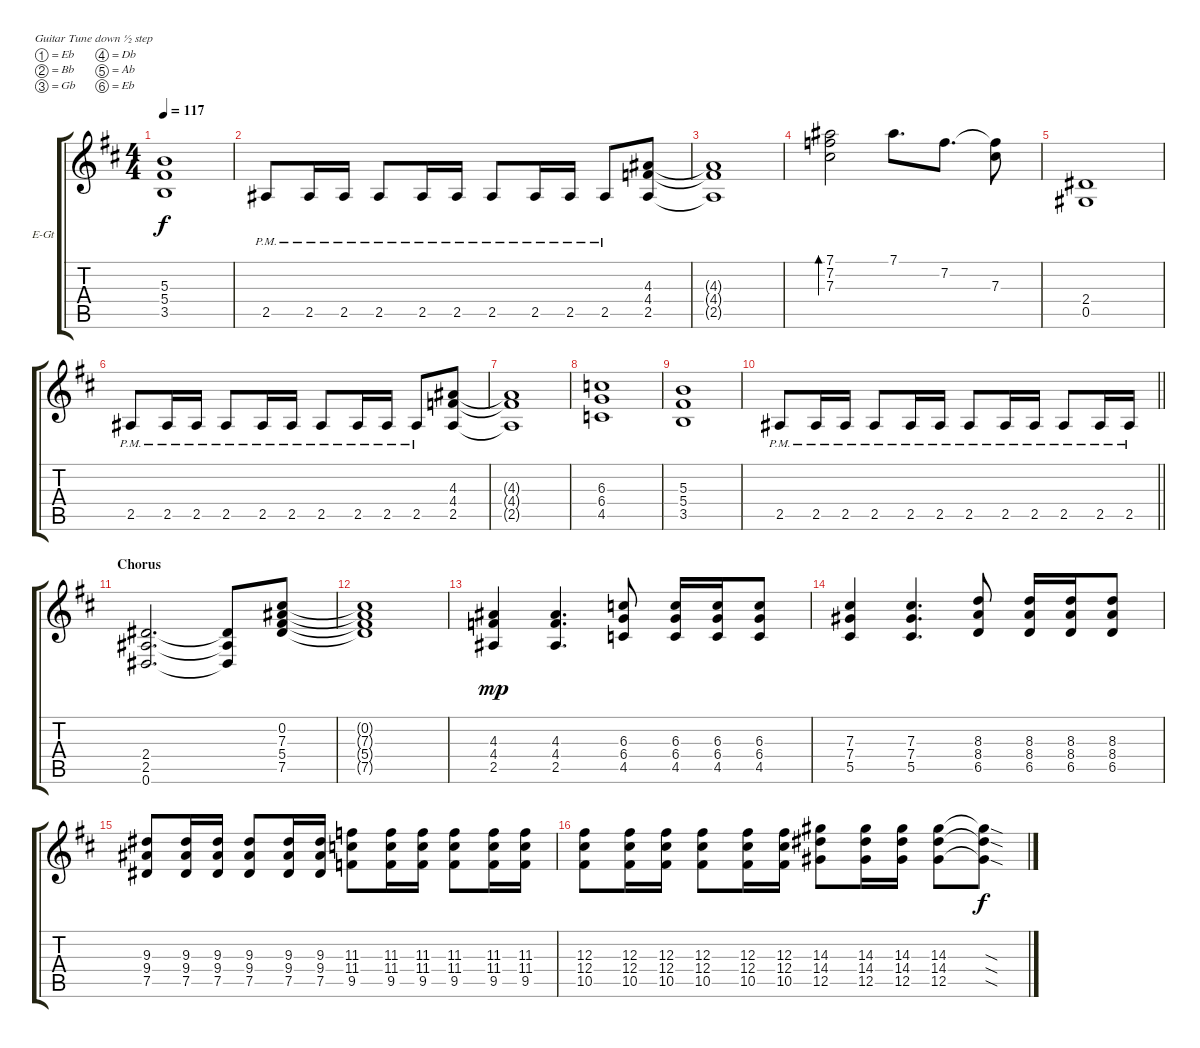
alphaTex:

\bracketExtendMode groupsimilarinstruments
\firstSystemTrackNameOrientation horizontal
\otherSystemsTrackNameOrientation horizontal
\track ("Гитара 2" "E-Gt") {instrument distortionguitar}
\staff {score tabs}
\tuning (Eb4 Bb3 Gb3 Db3 Ab2 Eb2)
\ts (4 4)
\tempo 117
\clef g2
\ks d
(5.3 5.4 3.5).1{dy f} |
2.5{pm}.8 2.5{pm}.16 2.5{pm}.16 2.5{pm}.8 2.5{pm}.16 2.5{pm}.16 2.5{pm}.8 2.5{pm}.16 2.5{pm}.16 2.5{pm}.8 (4.3 4.4 2.5).8 |
(4.3{t} 4.4{t} 2.5{t}).1 |
(7.1 7.2 7.3).2{bd 240} 7.1.8{d} 7.2.8{d} (7.2{t} 7.3).8 |
(2.4 0.5).1 |
2.5{pm}.8 2.5{pm}.16 2.5{pm}.16 2.5{pm}.8 2.5{pm}.16 2.5{pm}.16 2.5{pm}.8 2.5{pm}.16 2.5{pm}.16 2.5{pm}.8 (4.3 4.4 2.5).8 |
(4.3{t} 4.4{t} 2.5{t}).1 |
(6.3 6.4 4.5).1 |
(5.3 5.4 3.5).1 |
\barLineRight lightlight
2.5{pm}.8 2.5{pm}.16 2.5{pm}.16 2.5{pm}.8 2.5{pm}.16 2.5{pm}.16 2.5{pm}.8 2.5{pm}.16 2.5{pm}.16 2.5{pm}.8 2.5{pm}.16 2.5{pm}.16 |
\section ("" "Chorus")
(2.4 2.5 0.6).2{d} (2.4{t} 2.5{t} 0.6{t}).8 (0.2 7.3 5.4 7.5).8 |
(0.2{t} 7.3{t} 5.4{t} 7.5{t}).1 |
(4.3 4.4 2.5).4{dy mp} (4.3 4.4 2.5).4{d} (6.3 6.4 4.5).8 (6.3 6.4 4.5).16 (6.3 6.4 4.5).16 (6.3 6.4 4.5).8 |
(7.3 7.4 5.5).4 (7.3 7.4 5.5).4{d} (8.3 8.4 6.5).8 (8.3 8.4 6.5).16 (8.3 8.4 6.5).16 (8.3 8.4 6.5).8 |
(9.3 9.4 7.5).8 (9.3 9.4 7.5).16 (9.3 9.4 7.5).16 (9.3 9.4 7.5).8 (9.3 9.4 7.5).16 (9.3 9.4 7.5).16 (11.3 11.4 9.5).8 (11.3 11.4 9.5).16 (11.3 11.4 9.5).16 (11.3 11.4 9.5).8 (11.3 11.4 9.5).16 (11.3 11.4 9.5).16 |
(12.3 12.4 10.5).8 (12.3 12.4 10.5).16 (12.3 12.4 10.5).16 (12.3 12.4 10.5).8 (12.3 12.4 10.5).16 (12.3 12.4 10.5).16 (14.3 14.4 12.5).8 (14.3 14.4 12.5).16 (14.3 14.4 12.5).16 (14.3 14.4 12.5).8 (14.3{sod t} 14.4{sod t} 12.5{sod t}).8{dy f}
